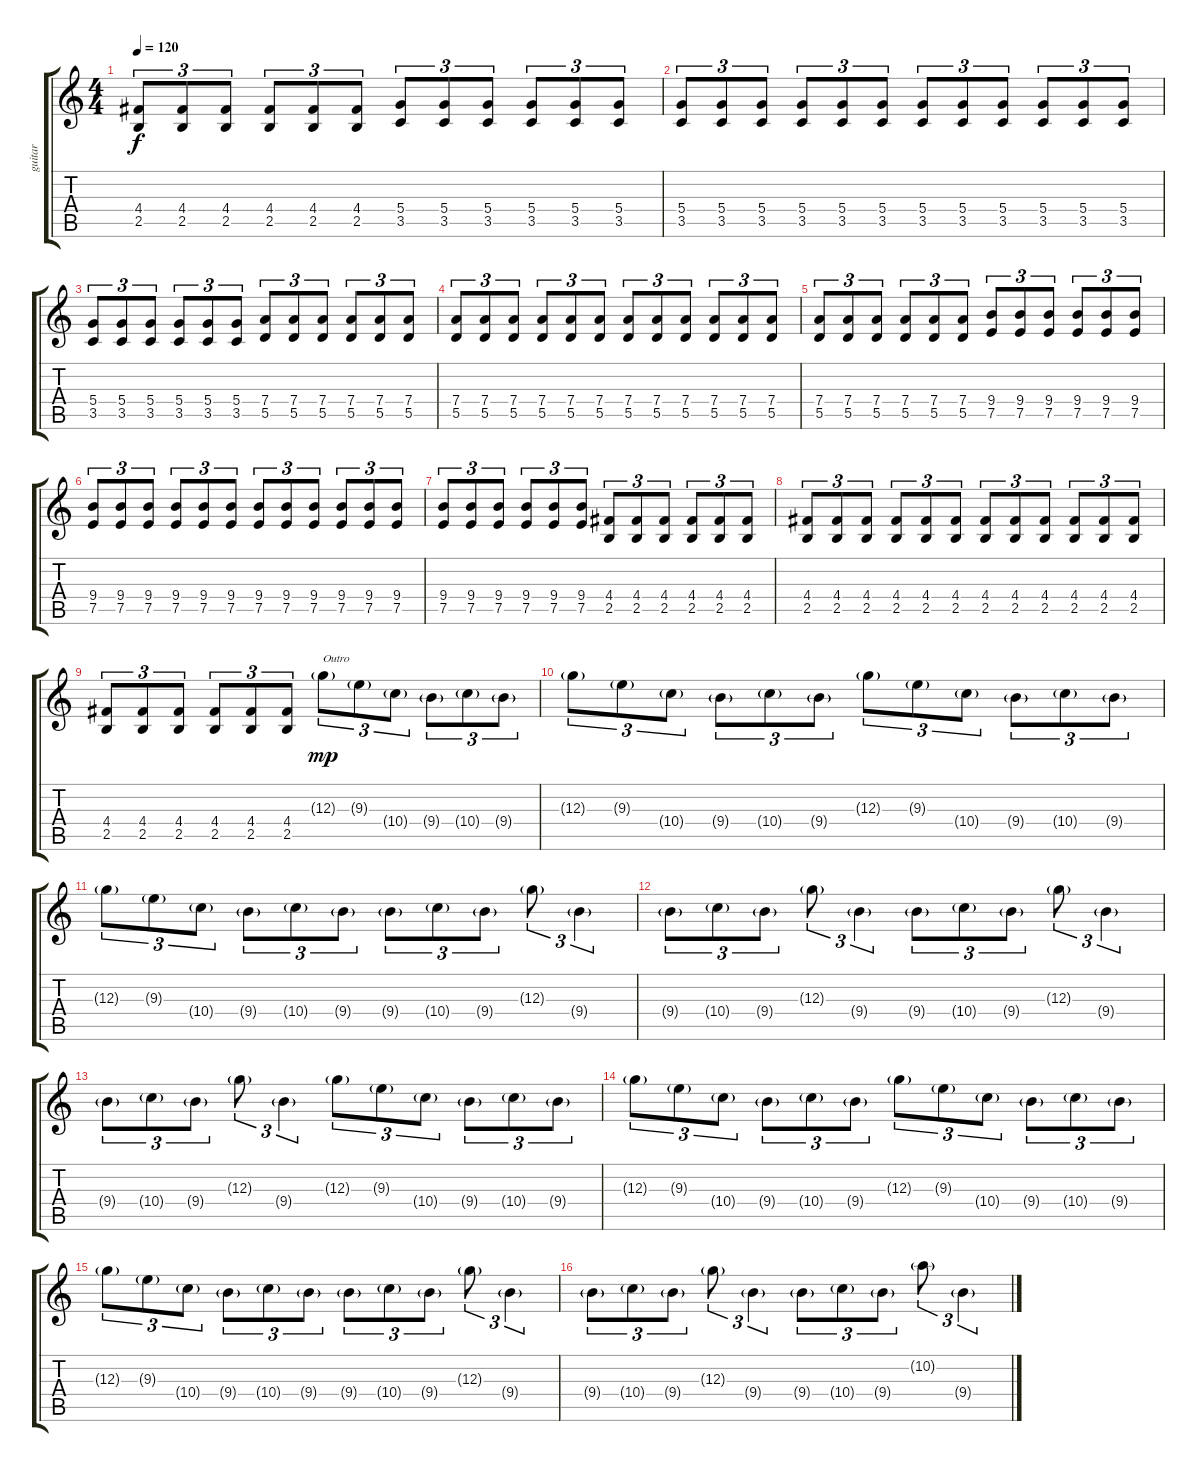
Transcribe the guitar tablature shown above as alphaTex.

\track ("guitar" "guitar") {instrument acousticguitarsteel}
\staff {score tabs}
\tuning (E4 B3 G3 D3 A2 E2) {hide}
\ts (4 4)
\tempo 120
\clef g2
\ks c
(4.4 2.5).8{tu (3 2) dy f} (4.4 2.5).8{tu (3 2)} (4.4 2.5).8{tu (3 2)} (4.4 2.5).8{tu (3 2)} (4.4 2.5).8{tu (3 2)} (4.4 2.5).8{tu (3 2)} (5.4 3.5).8{tu (3 2)} (5.4 3.5).8{tu (3 2)} (5.4 3.5).8{tu (3 2)} (5.4 3.5).8{tu (3 2)} (5.4 3.5).8{tu (3 2)} (5.4 3.5).8{tu (3 2)} |
(5.4 3.5).8{tu (3 2)} (5.4 3.5).8{tu (3 2)} (5.4 3.5).8{tu (3 2)} (5.4 3.5).8{tu (3 2)} (5.4 3.5).8{tu (3 2)} (5.4 3.5).8{tu (3 2)} (5.4 3.5).8{tu (3 2)} (5.4 3.5).8{tu (3 2)} (5.4 3.5).8{tu (3 2)} (5.4 3.5).8{tu (3 2)} (5.4 3.5).8{tu (3 2)} (5.4 3.5).8{tu (3 2)} |
(5.4 3.5).8{tu (3 2)} (5.4 3.5).8{tu (3 2)} (5.4 3.5).8{tu (3 2)} (5.4 3.5).8{tu (3 2)} (5.4 3.5).8{tu (3 2)} (5.4 3.5).8{tu (3 2)} (7.4 5.5).8{tu (3 2)} (7.4 5.5).8{tu (3 2)} (7.4 5.5).8{tu (3 2)} (7.4 5.5).8{tu (3 2)} (7.4 5.5).8{tu (3 2)} (7.4 5.5).8{tu (3 2)} |
(7.4 5.5).8{tu (3 2)} (7.4 5.5).8{tu (3 2)} (7.4 5.5).8{tu (3 2)} (7.4 5.5).8{tu (3 2)} (7.4 5.5).8{tu (3 2)} (7.4 5.5).8{tu (3 2)} (7.4 5.5).8{tu (3 2)} (7.4 5.5).8{tu (3 2)} (7.4 5.5).8{tu (3 2)} (7.4 5.5).8{tu (3 2)} (7.4 5.5).8{tu (3 2)} (7.4 5.5).8{tu (3 2)} |
(7.4 5.5).8{tu (3 2)} (7.4 5.5).8{tu (3 2)} (7.4 5.5).8{tu (3 2)} (7.4 5.5).8{tu (3 2)} (7.4 5.5).8{tu (3 2)} (7.4 5.5).8{tu (3 2)} (9.4 7.5).8{tu (3 2)} (9.4 7.5).8{tu (3 2)} (9.4 7.5).8{tu (3 2)} (9.4 7.5).8{tu (3 2)} (9.4 7.5).8{tu (3 2)} (9.4 7.5).8{tu (3 2)} |
(9.4 7.5).8{tu (3 2)} (9.4 7.5).8{tu (3 2)} (9.4 7.5).8{tu (3 2)} (9.4 7.5).8{tu (3 2)} (9.4 7.5).8{tu (3 2)} (9.4 7.5).8{tu (3 2)} (9.4 7.5).8{tu (3 2)} (9.4 7.5).8{tu (3 2)} (9.4 7.5).8{tu (3 2)} (9.4 7.5).8{tu (3 2)} (9.4 7.5).8{tu (3 2)} (9.4 7.5).8{tu (3 2)} |
(9.4 7.5).8{tu (3 2)} (9.4 7.5).8{tu (3 2)} (9.4 7.5).8{tu (3 2)} (9.4 7.5).8{tu (3 2)} (9.4 7.5).8{tu (3 2)} (9.4 7.5).8{tu (3 2)} (4.4 2.5).8{tu (3 2)} (4.4 2.5).8{tu (3 2)} (4.4 2.5).8{tu (3 2)} (4.4 2.5).8{tu (3 2)} (4.4 2.5).8{tu (3 2)} (4.4 2.5).8{tu (3 2)} |
(4.4 2.5).8{tu (3 2)} (4.4 2.5).8{tu (3 2)} (4.4 2.5).8{tu (3 2)} (4.4 2.5).8{tu (3 2)} (4.4 2.5).8{tu (3 2)} (4.4 2.5).8{tu (3 2)} (4.4 2.5).8{tu (3 2)} (4.4 2.5).8{tu (3 2)} (4.4 2.5).8{tu (3 2)} (4.4 2.5).8{tu (3 2)} (4.4 2.5).8{tu (3 2)} (4.4 2.5).8{tu (3 2)} |
(4.4 2.5).8{tu (3 2)} (4.4 2.5).8{tu (3 2)} (4.4 2.5).8{tu (3 2)} (4.4 2.5).8{tu (3 2)} (4.4 2.5).8{tu (3 2)} (4.4 2.5).8{tu (3 2)} 12.3{g}.8{tu (3 2) txt "Outro" dy mp} 9.3{g}.8{tu (3 2)} 10.4{g}.8{tu (3 2)} 9.4{g}.8{tu (3 2)} 10.4{g}.8{tu (3 2)} 9.4{g}.8{tu (3 2)} |
12.3{g}.8{tu (3 2)} 9.3{g}.8{tu (3 2)} 10.4{g}.8{tu (3 2)} 9.4{g}.8{tu (3 2)} 10.4{g}.8{tu (3 2)} 9.4{g}.8{tu (3 2)} 12.3{g}.8{tu (3 2)} 9.3{g}.8{tu (3 2)} 10.4{g}.8{tu (3 2)} 9.4{g}.8{tu (3 2)} 10.4{g}.8{tu (3 2)} 9.4{g}.8{tu (3 2)} |
12.3{g}.8{tu (3 2)} 9.3{g}.8{tu (3 2)} 10.4{g}.8{tu (3 2)} 9.4{g}.8{tu (3 2)} 10.4{g}.8{tu (3 2)} 9.4{g}.8{tu (3 2)} 9.4{g}.8{tu (3 2)} 10.4{g}.8{tu (3 2)} 9.4{g}.8{tu (3 2)} 12.3{g}.8{tu (3 2)} 9.4{g}.4{tu (3 2)} |
9.4{g}.8{tu (3 2)} 10.4{g}.8{tu (3 2)} 9.4{g}.8{tu (3 2)} 12.3{g}.8{tu (3 2)} 9.4{g}.4{tu (3 2)} 9.4{g}.8{tu (3 2)} 10.4{g}.8{tu (3 2)} 9.4{g}.8{tu (3 2)} 12.3{g}.8{tu (3 2)} 9.4{g}.4{tu (3 2)} |
9.4{g}.8{tu (3 2)} 10.4{g}.8{tu (3 2)} 9.4{g}.8{tu (3 2)} 12.3{g}.8{tu (3 2)} 9.4{g}.4{tu (3 2)} 12.3{g}.8{tu (3 2)} 9.3{g}.8{tu (3 2)} 10.4{g}.8{tu (3 2)} 9.4{g}.8{tu (3 2)} 10.4{g}.8{tu (3 2)} 9.4{g}.8{tu (3 2)} |
12.3{g}.8{tu (3 2)} 9.3{g}.8{tu (3 2)} 10.4{g}.8{tu (3 2)} 9.4{g}.8{tu (3 2)} 10.4{g}.8{tu (3 2)} 9.4{g}.8{tu (3 2)} 12.3{g}.8{tu (3 2)} 9.3{g}.8{tu (3 2)} 10.4{g}.8{tu (3 2)} 9.4{g}.8{tu (3 2)} 10.4{g}.8{tu (3 2)} 9.4{g}.8{tu (3 2)} |
12.3{g}.8{tu (3 2)} 9.3{g}.8{tu (3 2)} 10.4{g}.8{tu (3 2)} 9.4{g}.8{tu (3 2)} 10.4{g}.8{tu (3 2)} 9.4{g}.8{tu (3 2)} 9.4{g}.8{tu (3 2)} 10.4{g}.8{tu (3 2)} 9.4{g}.8{tu (3 2)} 12.3{g}.8{tu (3 2)} 9.4{g}.4{tu (3 2)} |
9.4{g}.8{tu (3 2)} 10.4{g}.8{tu (3 2)} 9.4{g}.8{tu (3 2)} 12.3{g}.8{tu (3 2)} 9.4{g}.4{tu (3 2)} 9.4{g}.8{tu (3 2)} 10.4{g}.8{tu (3 2)} 9.4{g}.8{tu (3 2)} 10.2{g}.8{tu (3 2)} 9.4{g}.4{tu (3 2)}
